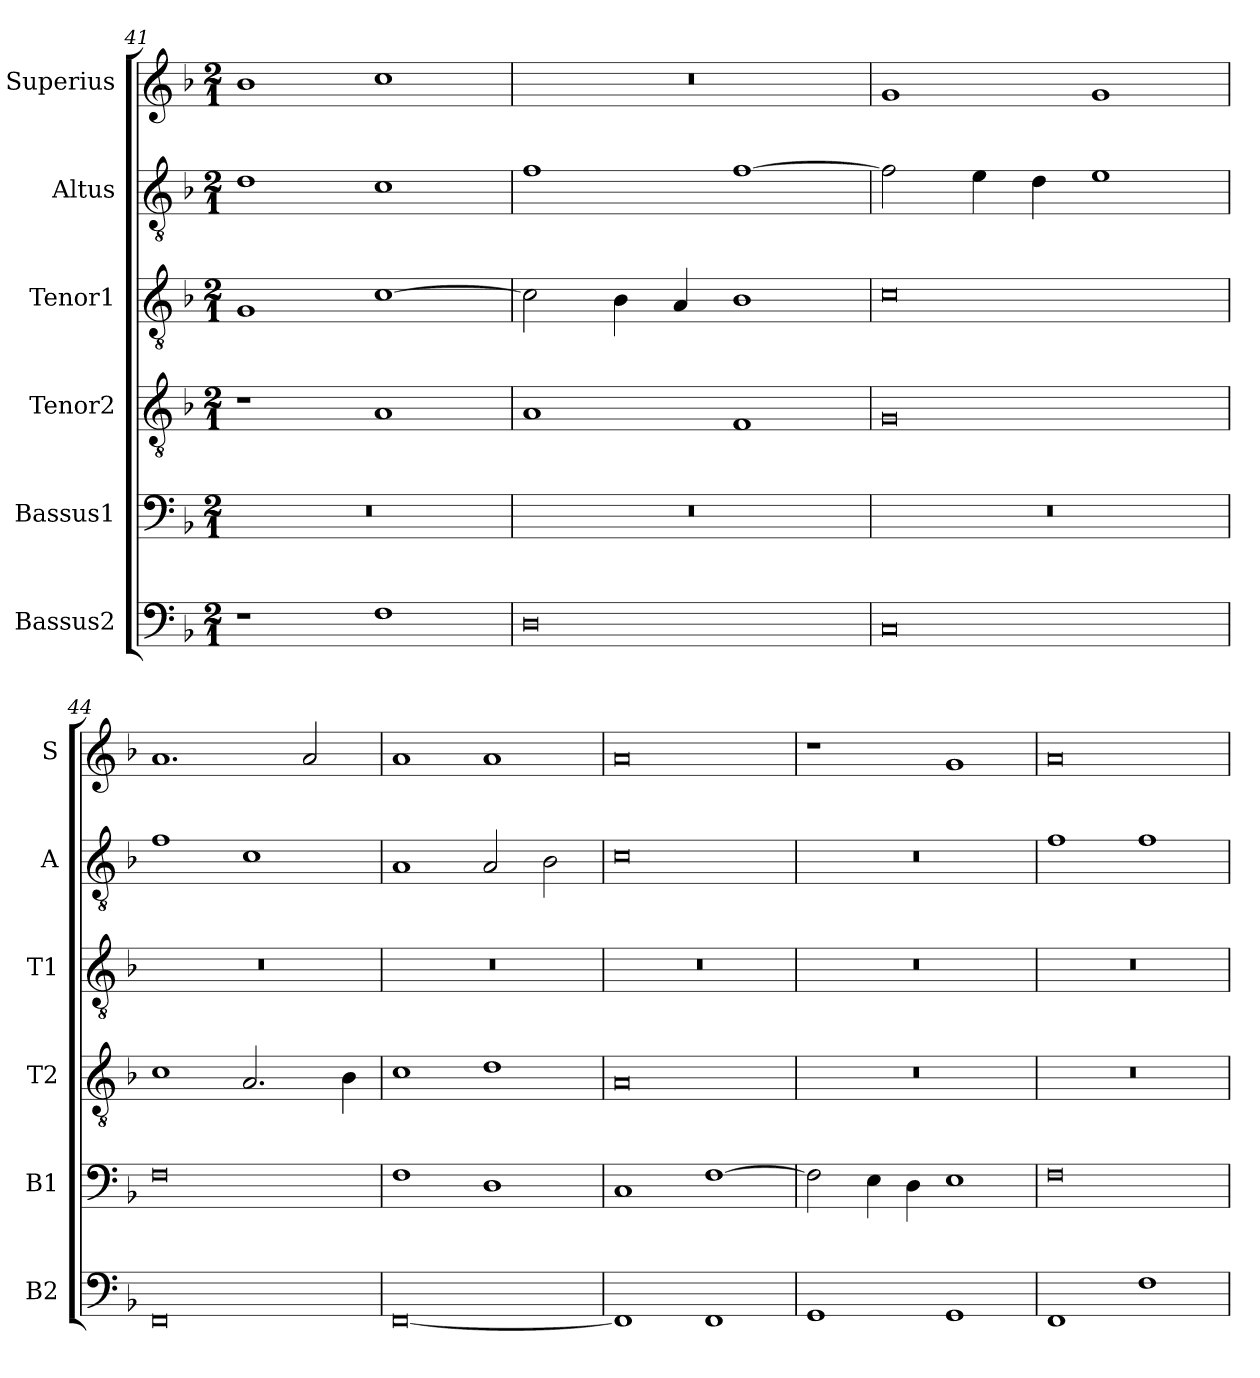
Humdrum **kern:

**kern	**kern	**kern	**kern	**kern	**kern
*part6	*part5	*part4	*part3	*part2	*part1
*staff6	*staff5	*staff4	*staff3	*staff2	*staff1
*I"Bassus2	*I"Bassus1	*I"Tenor2	*I"Tenor1	*I"Altus	*I"Superius
*I'B2	*I'B1	*I'T2	*I'T1	*I'A	*I'S
*clefF4	*clefF4	*clefGv2	*clefGv2	*clefGv2	*clefG2
*k[b-]	*k[b-]	*k[b-]	*k[b-]	*k[b-]	*k[b-]
*M2/1	*M2/1	*M2/1	*M2/1	*M2/1	*M2/1
=41	=41	=41	=41	=41	=41
1r	0r	1r	1G	1d	1b-
1F	.	1A	[1c	1c	1cc
=42	=42	=42	=42	=42	=42
0D	0r	1A	2c\]	1f	0r
.	.	.	4B-\	.	.
.	.	.	4A/	.	.
.	.	1F	1B-	[1f	.
=43	=43	=43	=43	=43	=43
0C	0r	0G	0c	2f\]	1g
.	.	.	.	4e\	.
.	.	.	.	4d\	.
.	.	.	.	1e	1g
=44	=44	=44	=44	=44	=44
0FF	0F	1c	0r	1f	1.a
.	.	2.A/	.	1c	.
.	.	.	.	.	2a/
.	.	4B-\	.	.	.
=45	=45	=45	=45	=45	=45
[0FF	1F	1c	0r	1A	1a
.	1D	1d	.	2A/	1a
.	.	.	.	2B-\	.
=46	=46	=46	=46	=46	=46
1FF]	1C	0A	0r	0c	0a
1FF	[1F	.	.	.	.
=47	=47	=47	=47	=47	=47
1GG	2F\]	0r	0r	0r	1r
.	4E\	.	.	.	.
.	4D\	.	.	.	.
1GG	1E	.	.	.	1g
=48	=48	=48	=48	=48	=48
1FF	0F	0r	0r	1f	0a
1F	.	.	.	1f	.
=	=	=	=	=	=
*-	*-	*-	*-	*-	*-
